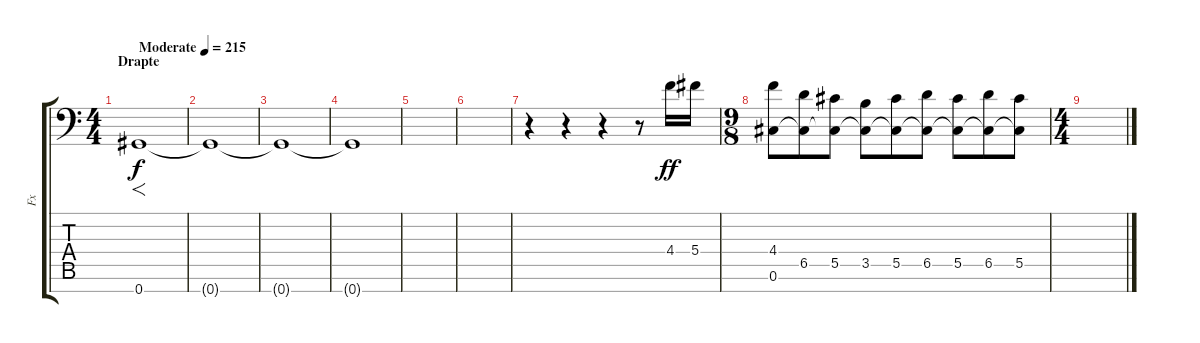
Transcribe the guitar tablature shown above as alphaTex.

\track ("Fx" "Fx") {instrument contrabass}
\staff {score tabs}
\tuning (Eb4 Bb3 Gb3 Db3 Ab2 Db2 Ab1) {hide}
\ts (4 4)
\section ("" "Drapte")
\tempo (215 "Moderate")
\clef f4
\ks c
0.7.1{f dy f instrument contrabass} |
0.7{t}.1 |
0.7{t}.1 |
0.7{t}.1 |
|
|
r.4 r.4 r.4 r.8 4.4.16{dy ff instrument pizzicatostrings} 5.4.16 |
\ts (9 8)
(4.4 0.6).8{instrument pizzicatostrings} (6.5 0.6{t}).8 (5.5 0.6{t}).8 (3.5 0.6{t}).8 (5.5 0.6{t}).8 (6.5 0.6{t}).8 (5.5 0.6{t}).8 (6.5 0.6{t}).8 (5.5 0.6{t}).8 |
\ts (4 4)
